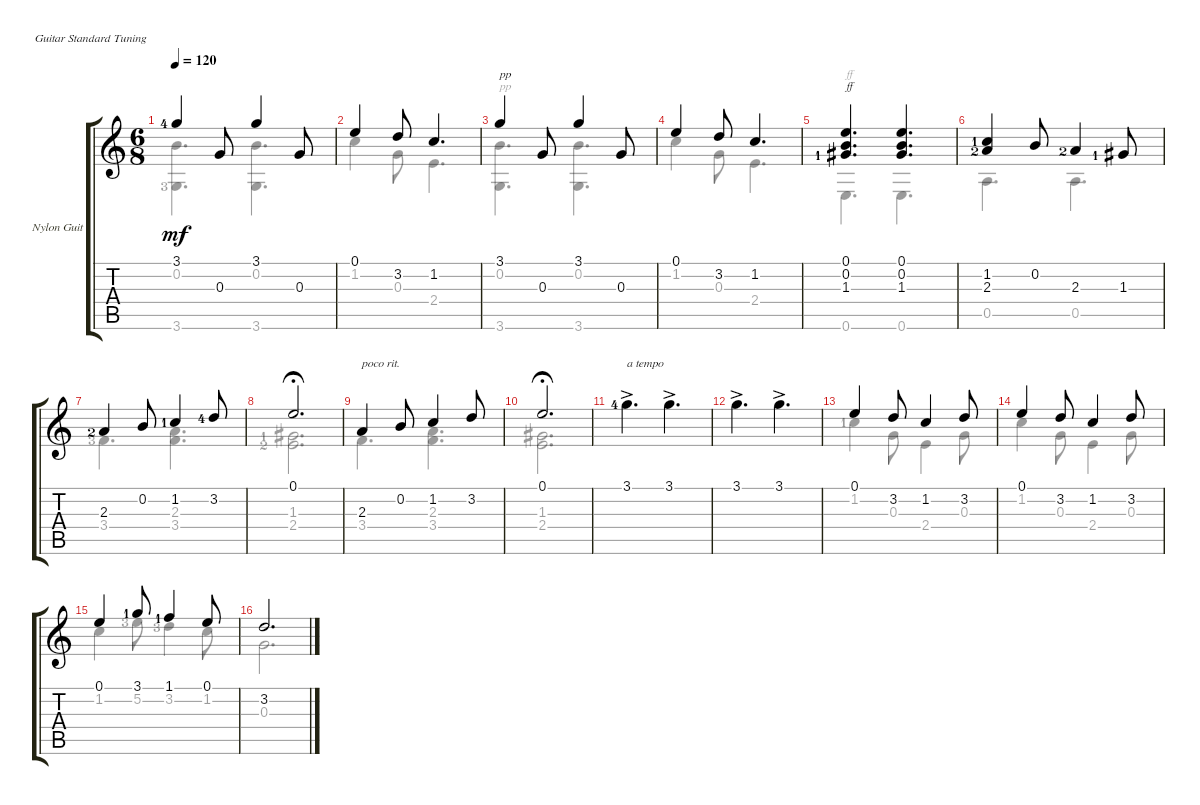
\defaultSystemsLayout 4
\bracketExtendMode groupsimilarinstruments
\firstSystemTrackNameOrientation horizontal
\otherSystemsTrackNameOrientation horizontal
\track ("Nylon Guitar" "Nylon Guit") {instrument acousticguitarsteel}
\staff {score tabs}
\tuning (E4 B3 G3 D3 A2 E2)
\voice
\ts (6 8)
\tempo 120
\clef g2
\ks c
3.1{lf 5}.4{dy mf} 0.3.8 3.1.4 0.3.8 |
0.1.4 3.2.8 1.2.4{d} |
3.1.4{txt "pp"} 0.3.8 3.1.4 0.3.8 |
0.1.4 3.2.8 1.2.4{d} |
(0.1 0.2 1.3{lf 2}).4{d txt "ff"} (0.1 1.3 0.2).4{d} |
(1.2{lf 2} 2.3{lf 3}).4 0.2.8 2.3{lf 3}.4 1.3{lf 2}.8 |
2.3{lf 3}.4 0.2.8 1.2{lf 2}.4 3.2{lf 5}.8 |
0.1.2{d fermata (medium 0.4)} |
2.3.4{txt "poco rit."} 0.2.8 1.2.4 3.2.8 |
0.1.2{d fermata (medium 0.4)} |
3.1{ac lf 5}.4{d txt "a tempo"} 3.1{ac}.4{d} |
3.1{ac}.4{d} 3.1{ac}.4{d} |
0.1.4 3.2.8 1.2.4 3.2.8 |
0.1.4 3.2.8 1.2.4 3.2.8 |
0.1.4 3.1{lf 2}.8 1.1{lf 2}.4 0.1.8 |
3.2.2{d}
\voice
\clef g2
\ottava regular
\simile none
\ks c
(0.2 3.6{lf 4}).4{d dy mf} (3.6 0.2).4{d} |
1.2.4 0.3.8 2.4.4{d} |
(0.2 3.6).4{d txt "pp"} (3.6 0.2).4{d} |
1.2.4 0.3.8 2.4.4{d} |
0.6.4{d txt "ff"} 0.6.4{d} |
0.5.4{d} 0.5.4{d} |
3.4{lf 4}.4{d} (3.4 2.3).4{d} |
(1.3{lf 2} 2.4{lf 3}).2{d fermata (medium 0.4)} |
3.4.4{d} (3.4 2.3).4{d} |
(2.4 1.3).2{d fermata (medium 0.4)} |
|
|
1.2{lf 2}.4 0.3.8 2.4.4 0.3.8 |
1.2.4 0.3.8 2.4.4 0.3.8 |
1.2.4 5.2{lf 4}.8 3.2{lf 4}.4 1.2.8 |
0.3.2{d}
